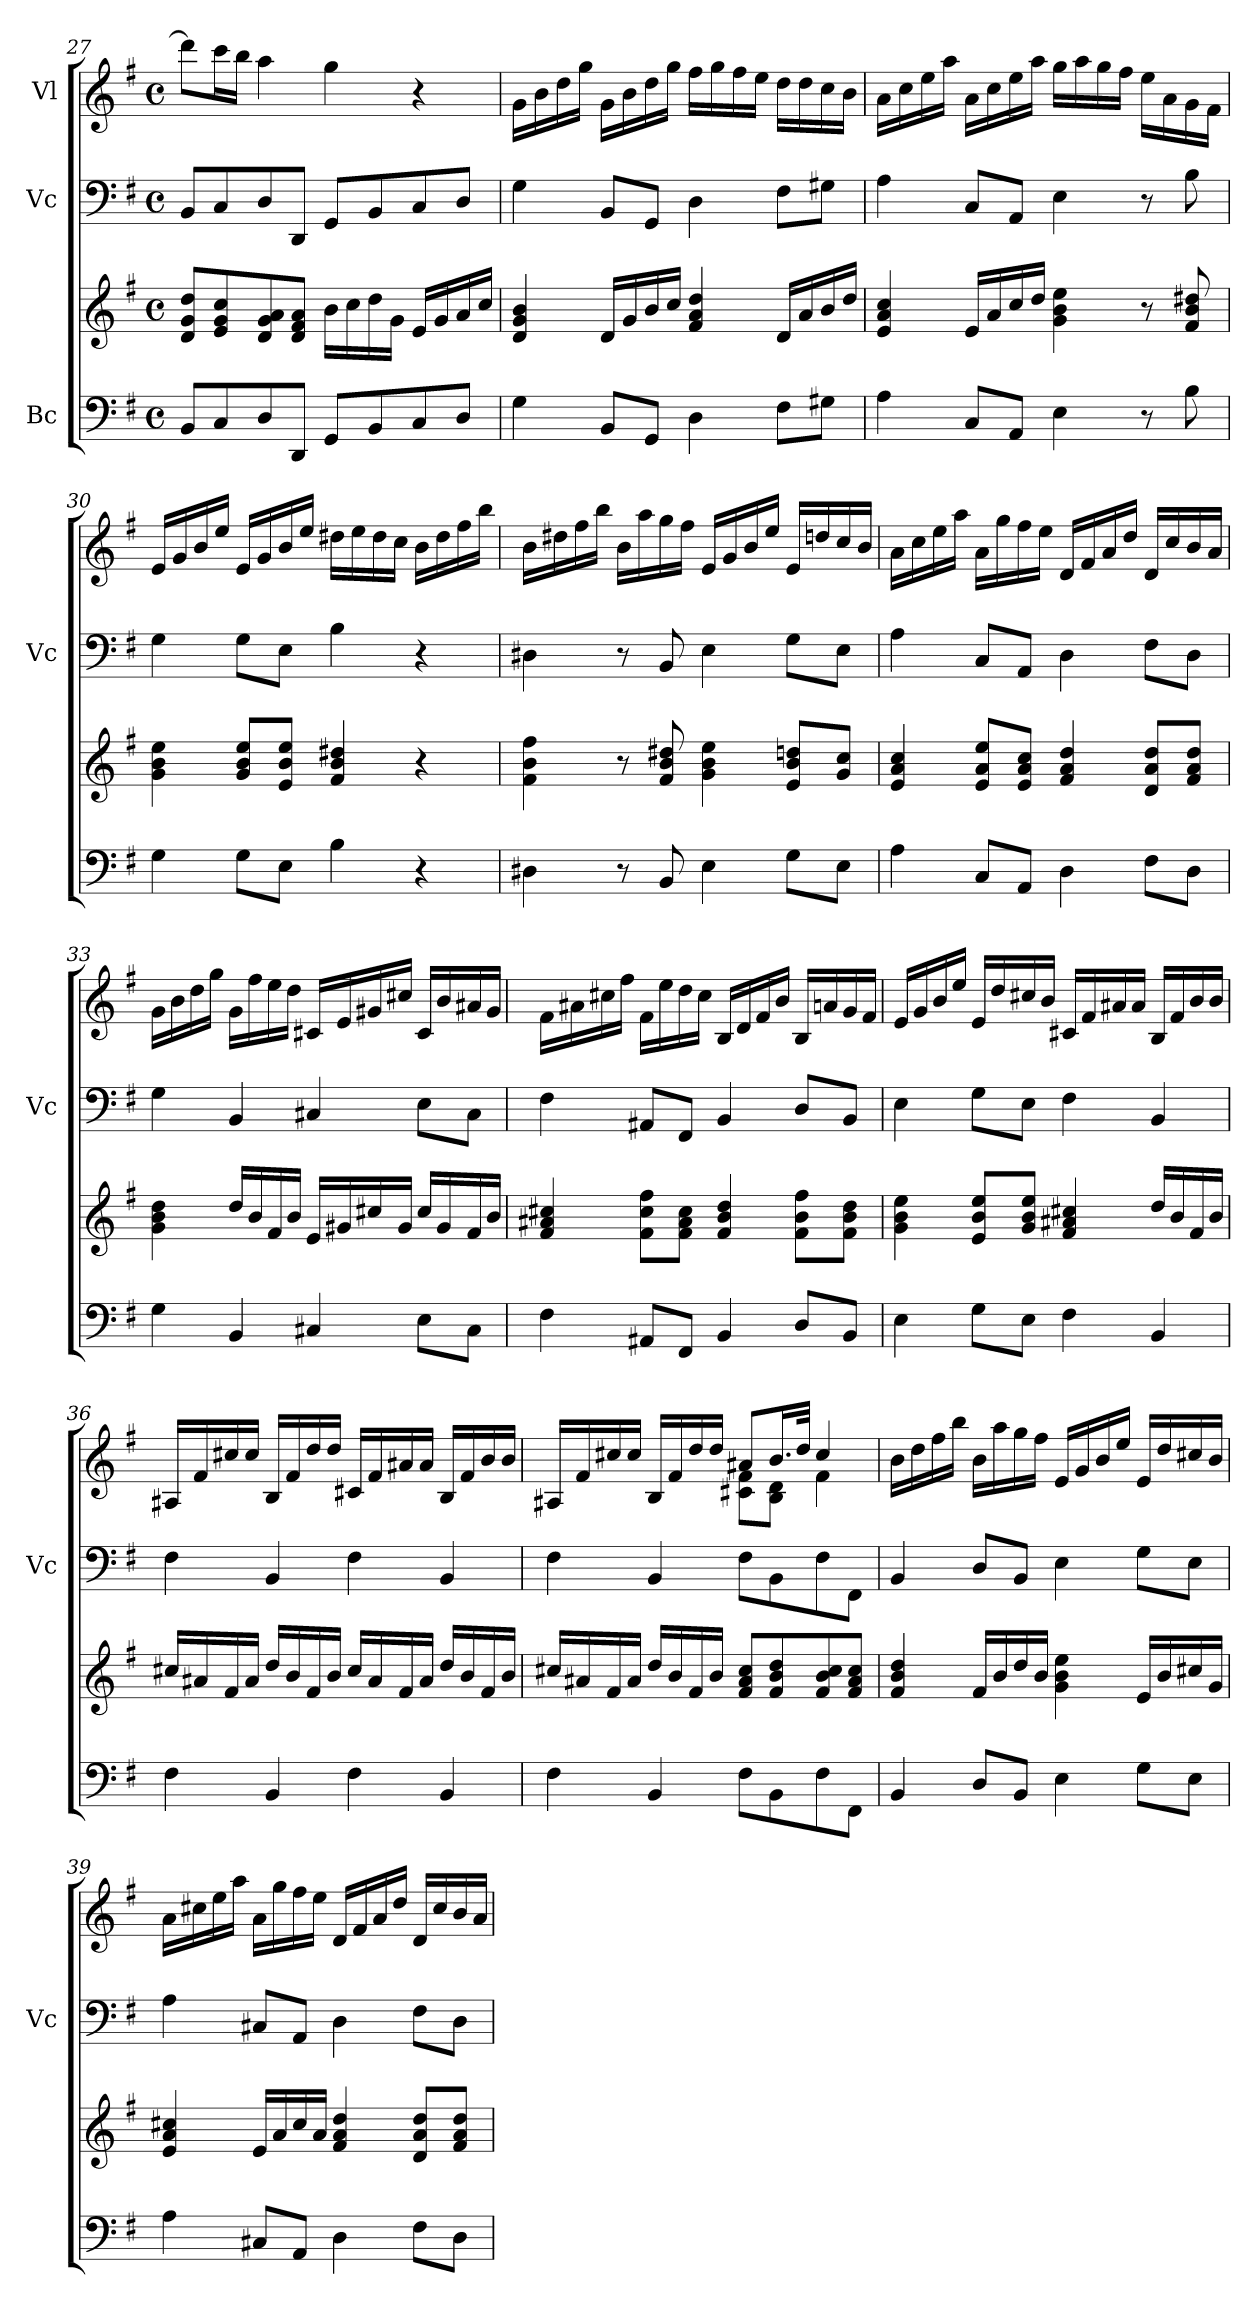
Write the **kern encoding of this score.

**kern	**kern	**kern	**kern
*part3	*part3	*part2	*part1
*staff4	*staff3	*staff2	*staff1
*I"Bc	*	*I"Vc	*I"Vl
*	*	*I'Vc	*
*clefF4	*clefG2	*clefF4	*clefG2
*k[f#]	*k[f#]	*k[f#]	*k[f#]
*M4/4	*M4/4	*M4/4	*M4/4
*met(c)	*met(c)	*met(c)	*met(c)
=27	=27	=27	=27
8BB/L	8d/ 8g/ 8dd/L	8BB/L	8ddd\L]
8C/	8e/ 8g/ 8cc/	8C/	16ccc\L
.	.	.	16bb\JJ
8D/	8d/ 8g/ 8a/	8D/	4aa\
8DD/J	8d/ 8f#/ 8a/J	8DD/J	.
8GG/L	16b\LL	8GG/L	4gg\
.	16cc\	.	.
8BB/	16dd\	8BB/	.
.	16g\JJ	.	.
8C/	16e/LL	8C/	4r
.	16g/	.	.
8D/J	16a/	8D/J	.
.	16cc/JJ	.	.
=28	=28	=28	=28
4G\	4d/ 4g/ 4b/	4G\	16g\LL
.	.	.	16b\
.	.	.	16dd\
.	.	.	16gg\JJ
8BB/L	16d/LL	8BB/L	16g\LL
.	16g/	.	16b\
8GG/J	16b/	8GG/J	16dd\
.	16cc/JJ	.	16gg\JJ
4D\	4f#/ 4a/ 4dd/	4D\	16ff#\LL
.	.	.	16gg\
.	.	.	16ff#\
.	.	.	16ee\JJ
8F#\L	16d/LL	8F#\L	16dd\LL
.	16a/	.	16dd\
8G#X\J	16b/	8G#X\J	16cc\
.	16dd/JJ	.	16b\JJ
=29	=29	=29	=29
4A\	4e/ 4a/ 4cc/	4A\	16a\LL
.	.	.	16cc\
.	.	.	16ee\
.	.	.	16aa\JJ
8C/L	16e/LL	8C/L	16a\LL
.	16a/	.	16cc\
8AA/J	16cc/	8AA/J	16ee\
.	16dd/JJ	.	16aa\JJ
4E\	4g\ 4b\ 4ee\	4E\	16gg\LL
.	.	.	16aa\
.	.	.	16gg\
.	.	.	16ff#\JJ
8r	8r	8r	16ee\LL
.	.	.	16a\
8B\	8f#/ 8b/ 8dd#X/	8B\	16g\
.	.	.	16f#\JJ
!!LO:PB:g=z
=30	=30	=30	=30
4G\	4g\ 4b\ 4ee\	4G\	16e/LL
.	.	.	16g/
.	.	.	16b/
.	.	.	16ee/JJ
8G\L	8g/ 8b/ 8ee/L	8G\L	16e/LL
.	.	.	16g/
8E\J	8e/ 8b/ 8ee/J	8E\J	16b/
.	.	.	16ee/JJ
4B\	4f#/ 4b/ 4dd#X/	4B\	16dd#X\LL
.	.	.	16ee\
.	.	.	16dd#\
.	.	.	16cc\JJ
4r	4r	4r	16b\LL
.	.	.	16dd#\
.	.	.	16ff#\
.	.	.	16bb\JJ
=31	=31	=31	=31
4D#X\	4f#\ 4b\ 4ff#\	4D#X\	16b\LL
.	.	.	16dd#X\
.	.	.	16ff#\
.	.	.	16bb\JJ
8r	8r	8r	16b\LL
.	.	.	16aa\
8BB/	8f#/ 8b/ 8dd#X/	8BB/	16gg\
.	.	.	16ff#\JJ
4E\	4g\ 4b\ 4ee\	4E\	16e/LL
.	.	.	16g/
.	.	.	16b/
.	.	.	16ee/JJ
8G\L	8e/ 8b/ 8ddn/L	8G\L	16e/LL
.	.	.	16ddn/
8E\J	8g/ 8cc/J	8E\J	16cc/
.	.	.	16b/JJ
=32	=32	=32	=32
4A\	4e/ 4a/ 4cc/	4A\	16a\LL
.	.	.	16cc\
.	.	.	16ee\
.	.	.	16aa\JJ
8C/L	8e/ 8a/ 8ee/L	8C/L	16a\LL
.	.	.	16gg\
8AA/J	8e/ 8a/ 8cc/J	8AA/J	16ff#\
.	.	.	16ee\JJ
4D\	4f#/ 4a/ 4dd/	4D\	16d/LL
.	.	.	16f#/
.	.	.	16a/
.	.	.	16dd/JJ
8F#\L	8d/ 8a/ 8dd/L	8F#\L	16d/LL
.	.	.	16cc/
8D\J	8f#/ 8a/ 8dd/J	8D\J	16b/
.	.	.	16a/JJ
!!LO:LB:g=z
=33	=33	=33	=33
4G\	4g\ 4b\ 4dd\	4G\	16g\LL
.	.	.	16b\
.	.	.	16dd\
.	.	.	16gg\JJ
4BB/	16dd/LL	4BB/	16g\LL
.	16b/	.	16ff#\
.	16f#/	.	16ee\
.	16b/JJ	.	16dd\JJ
4C#X/	16e/LL	4C#X/	16c#X/LL
.	16g#X/	.	16e/
.	16cc#X/	.	16g#X/
.	16g#/JJ	.	16cc#X/JJ
8E\L	16cc#/LL	8E\L	16c#/LL
.	16g#/	.	16b/
8C#\J	16f#/	8C#\J	16a#X/
.	16b/JJ	.	16g#/JJ
=34	=34	=34	=34
4F#\	4f#/ 4a#X/ 4cc#X/	4F#\	16f#\LL
.	.	.	16a#X\
.	.	.	16cc#X\
.	.	.	16ff#\JJ
8AA#X/L	8f#\ 8cc#\ 8ff#\L	8AA#X/L	16f#\LL
.	.	.	16ee\
8FF#/J	8f#\ 8a#\ 8cc#\J	8FF#/J	16dd\
.	.	.	16cc#\JJ
4BB/	4f#/ 4b/ 4dd/	4BB/	16B/LL
.	.	.	16d/
.	.	.	16f#/
.	.	.	16b/JJ
8D/L	8f#\ 8b\ 8ff#\L	8D/L	16B/LL
.	.	.	16an/
8BB/J	8f#\ 8b\ 8dd\J	8BB/J	16g/
.	.	.	16f#/JJ
=35	=35	=35	=35
4E\	4g\ 4b\ 4ee\	4E\	16e/LL
.	.	.	16g/
.	.	.	16b/
.	.	.	16ee/JJ
8G\L	8e/ 8b/ 8ee/L	8G\L	16e/LL
.	.	.	16dd/
8E\J	8g/ 8b/ 8ee/J	8E\J	16cc#X/
.	.	.	16b/JJ
4F#\	4f#/ 4a#X/ 4cc#X/	4F#\	16c#X/LL
.	.	.	16f#/
.	.	.	16a#X/
.	.	.	16a#/JJ
4BB/	16dd/LL	4BB/	16B/LL
.	16b/	.	16f#/
.	16f#/	.	16b/
.	16b/JJ	.	16b/JJ
!!LO:LB:g=z
=36	=36	=36	=36
4F#\	16cc#X/LL	4F#\	16A#X/LL
.	16a#X/	.	16f#/
.	16f#/	.	16cc#X/
.	16a#/JJ	.	16cc#/JJ
4BB/	16dd/LL	4BB/	16B/LL
.	16b/	.	16f#/
.	16f#/	.	16dd/
.	16b/JJ	.	16dd/JJ
4F#\	16cc#/LL	4F#\	16c#X/LL
.	16a#/	.	16f#/
.	16f#/	.	16a#X/
.	16a#/JJ	.	16a#/JJ
4BB/	16dd/LL	4BB/	16B/LL
.	16b/	.	16f#/
.	16f#/	.	16b/
.	16b/JJ	.	16b/JJ
=37	=37	=37	=37
*	*	*	*^
4F#\	16cc#X/LL	4F#\	16A#X/LL	2ryy
.	16a#X/	.	16f#/	.
.	16f#/	.	16cc#X/	.
.	16a#/JJ	.	16cc#/JJ	.
4BB/	16dd/LL	4BB/	16B/LL	.
.	16b/	.	16f#/	.
.	16f#/	.	16dd/	.
.	16b/JJ	.	16dd/JJ	.
8F#\L	8f#/ 8a#/ 8cc#/L	8F#\L	8a#X/L	8c#X\ 8f#\L
8BB\	8f#/ 8b/ 8dd/	8BB\	16.b/L	8B\ 8d\J
.	.	.	32dd/JJk	.
8F#\	8f#/ 8b/ 8cc#/	8F#\	4cc#/	4f#\
8FF#\J	8f#/ 8a#/ 8cc#/J	8FF#\J	.	.
*	*	*	*v	*v
=38	=38	=38	=38
4BB/	4f#/ 4b/ 4dd/	4BB/	16b\LL
.	.	.	16dd\
.	.	.	16ff#\
.	.	.	16bb\JJ
8D/L	16f#/LL	8D/L	16b\LL
.	16b/	.	16aa\
8BB/J	16dd/	8BB/J	16gg\
.	16b/JJ	.	16ff#\JJ
4E\	4g\ 4b\ 4ee\	4E\	16e/LL
.	.	.	16g/
.	.	.	16b/
.	.	.	16ee/JJ
8G\L	16e/LL	8G\L	16e/LL
.	16b/	.	16dd/
8E\J	16cc#X/	8E\J	16cc#X/
.	16g/JJ	.	16b/JJ
!!LO:PB:g=z
=39	=39	=39	=39
4A\	4e/ 4a/ 4cc#X/	4A\	16a\LL
.	.	.	16cc#X\
.	.	.	16ee\
.	.	.	16aa\JJ
8C#X/L	16e/LL	8C#X/L	16a\LL
.	16a/	.	16gg\
8AA/J	16cc#/	8AA/J	16ff#\
.	16a/JJ	.	16ee\JJ
4D\	4f#/ 4a/ 4dd/	4D\	16d/LL
.	.	.	16f#/
.	.	.	16a/
.	.	.	16dd/JJ
8F#\L	8d/ 8a/ 8dd/L	8F#\L	16d/LL
.	.	.	16cc#/
8D\J	8f#/ 8a/ 8dd/J	8D\J	16b/
.	.	.	16a/JJ
=	=	=	=
*-	*-	*-	*-
